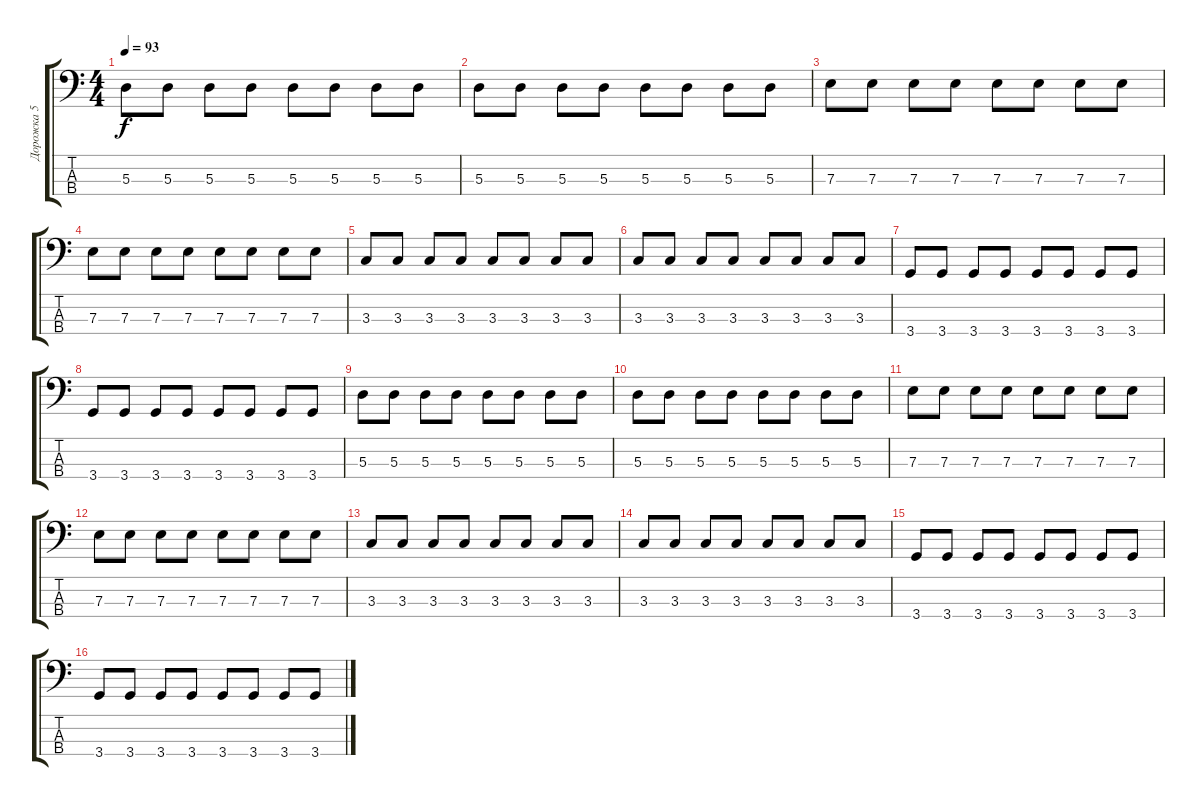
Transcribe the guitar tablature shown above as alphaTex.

\track ("Дорожка 5" "Дорожка 5") {instrument electricbassfinger}
\staff {score tabs}
\tuning (G2 D2 A1 E1) {hide}
\ts (4 4)
\tempo 93
\clef f4
\ks c
5.3.8{dy f} 5.3.8 5.3.8 5.3.8 5.3.8 5.3.8 5.3.8 5.3.8 |
5.3.8 5.3.8 5.3.8 5.3.8 5.3.8 5.3.8 5.3.8 5.3.8 |
7.3.8 7.3.8 7.3.8 7.3.8 7.3.8 7.3.8 7.3.8 7.3.8 |
7.3.8 7.3.8 7.3.8 7.3.8 7.3.8 7.3.8 7.3.8 7.3.8 |
3.3.8 3.3.8 3.3.8 3.3.8 3.3.8 3.3.8 3.3.8 3.3.8 |
3.3.8 3.3.8 3.3.8 3.3.8 3.3.8 3.3.8 3.3.8 3.3.8 |
3.4.8 3.4.8 3.4.8 3.4.8 3.4.8 3.4.8 3.4.8 3.4.8 |
3.4.8 3.4.8 3.4.8 3.4.8 3.4.8 3.4.8 3.4.8 3.4.8 |
5.3.8 5.3.8 5.3.8 5.3.8 5.3.8 5.3.8 5.3.8 5.3.8 |
5.3.8 5.3.8 5.3.8 5.3.8 5.3.8 5.3.8 5.3.8 5.3.8 |
7.3.8 7.3.8 7.3.8 7.3.8 7.3.8 7.3.8 7.3.8 7.3.8 |
7.3.8 7.3.8 7.3.8 7.3.8 7.3.8 7.3.8 7.3.8 7.3.8 |
3.3.8 3.3.8 3.3.8 3.3.8 3.3.8 3.3.8 3.3.8 3.3.8 |
3.3.8 3.3.8 3.3.8 3.3.8 3.3.8 3.3.8 3.3.8 3.3.8 |
3.4.8 3.4.8 3.4.8 3.4.8 3.4.8 3.4.8 3.4.8 3.4.8 |
3.4.8 3.4.8 3.4.8 3.4.8 3.4.8 3.4.8 3.4.8 3.4.8
